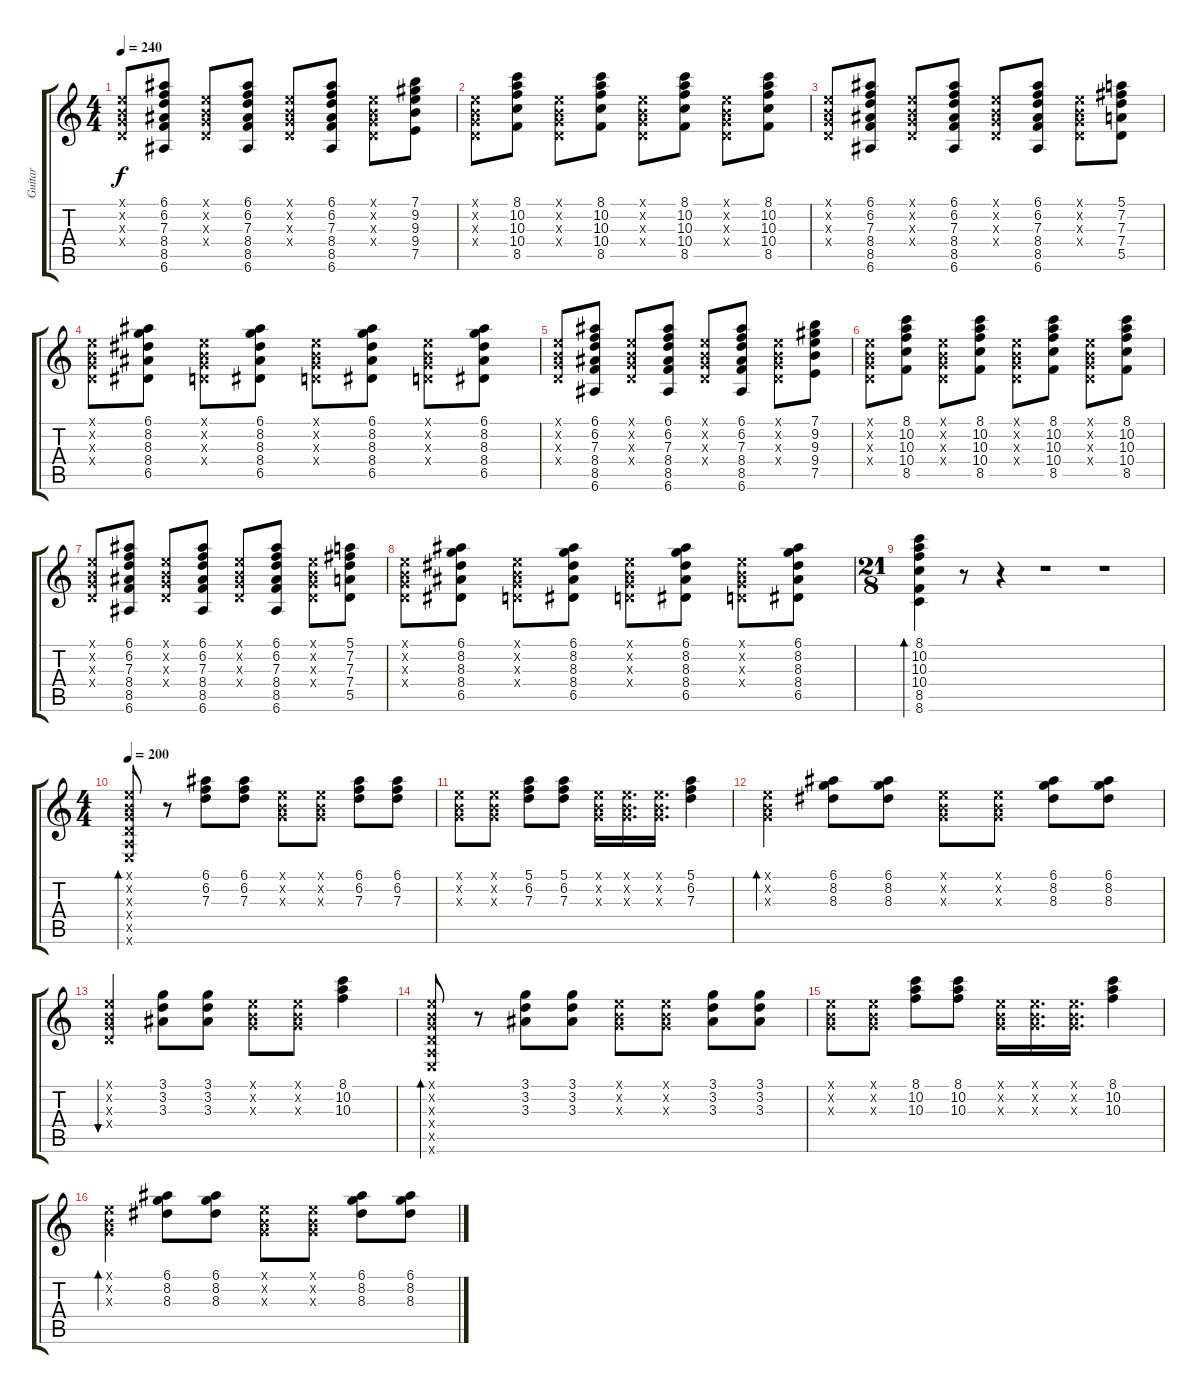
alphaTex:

\track ("Guitar" "Guitar") {instrument electricguitarclean}
\staff {score tabs}
\tuning (E4 B3 G3 D3 A2 E2) {hide}
\ts (4 4)
\tempo 240
\clef g2
\ks c
(0.1{x} 0.2{x} 0.3{x} 0.4{x}).8{dy f} (6.1 6.2 7.3 8.4 8.5 6.6).8 (0.1{x} 0.2{x} 0.3{x} 0.4{x}).8 (6.1 6.2 7.3 8.4 8.5 6.6).8 (0.1{x} 0.2{x} 0.3{x} 0.4{x}).8 (6.1 6.2 7.3 8.4 8.5 6.6).8 (0.1{x} 0.2{x} 0.3{x} 0.4{x}).8 (7.1 9.2 9.3 9.4 7.5).8 |
(0.1{x} 0.2{x} 0.3{x} 0.4{x}).8 (8.1 10.2 10.3 10.4 8.5).8 (0.1{x} 0.2{x} 0.3{x} 0.4{x}).8 (8.1 10.2 10.3 10.4 8.5).8 (0.1{x} 0.2{x} 0.3{x} 0.4{x}).8 (8.1 10.2 10.3 10.4 8.5).8 (0.1{x} 0.2{x} 0.3{x} 0.4{x}).8 (8.1 10.2 10.3 10.4 8.5).8 |
(0.1{x} 0.2{x} 0.3{x} 0.4{x}).8 (6.1 6.2 7.3 8.4 8.5 6.6).8 (0.1{x} 0.2{x} 0.3{x} 0.4{x}).8 (6.1 6.2 7.3 8.4 8.5 6.6).8 (0.1{x} 0.2{x} 0.3{x} 0.4{x}).8 (6.1 6.2 7.3 8.4 8.5 6.6).8 (0.1{x} 0.2{x} 0.3{x} 0.4{x}).8 (5.1 7.2 7.3 7.4 5.5).8 |
(0.1{x} 0.2{x} 0.3{x} 0.4{x}).8 (6.1 8.2 8.3 8.4 6.5).8 (0.1{x} 0.2{x} 0.3{x} 0.4{x}).8 (6.1 8.2 8.3 8.4 6.5).8 (0.1{x} 0.2{x} 0.3{x} 0.4{x}).8 (6.1 8.2 8.3 8.4 6.5).8 (0.1{x} 0.2{x} 0.3{x} 0.4{x}).8 (6.1 8.2 8.3 8.4 6.5).8 |
(0.1{x} 0.2{x} 0.3{x} 0.4{x}).8 (6.1 6.2 7.3 8.4 8.5 6.6).8 (0.1{x} 0.2{x} 0.3{x} 0.4{x}).8 (6.1 6.2 7.3 8.4 8.5 6.6).8 (0.1{x} 0.2{x} 0.3{x} 0.4{x}).8 (6.1 6.2 7.3 8.4 8.5 6.6).8 (0.1{x} 0.2{x} 0.3{x} 0.4{x}).8 (7.1 9.2 9.3 9.4 7.5).8 |
(0.1{x} 0.2{x} 0.3{x} 0.4{x}).8 (8.1 10.2 10.3 10.4 8.5).8 (0.1{x} 0.2{x} 0.3{x} 0.4{x}).8 (8.1 10.2 10.3 10.4 8.5).8 (0.1{x} 0.2{x} 0.3{x} 0.4{x}).8 (8.1 10.2 10.3 10.4 8.5).8 (0.1{x} 0.2{x} 0.3{x} 0.4{x}).8 (8.1 10.2 10.3 10.4 8.5).8 |
(0.1{x} 0.2{x} 0.3{x} 0.4{x}).8 (6.1 6.2 7.3 8.4 8.5 6.6).8 (0.1{x} 0.2{x} 0.3{x} 0.4{x}).8 (6.1 6.2 7.3 8.4 8.5 6.6).8 (0.1{x} 0.2{x} 0.3{x} 0.4{x}).8 (6.1 6.2 7.3 8.4 8.5 6.6).8 (0.1{x} 0.2{x} 0.3{x} 0.4{x}).8 (5.1 7.2 7.3 7.4 5.5).8 |
(0.1{x} 0.2{x} 0.3{x} 0.4{x}).8 (6.1 8.2 8.3 8.4 6.5).8 (0.1{x} 0.2{x} 0.3{x} 0.4{x}).8 (6.1 8.2 8.3 8.4 6.5).8 (0.1{x} 0.2{x} 0.3{x} 0.4{x}).8 (6.1 8.2 8.3 8.4 6.5).8 (0.1{x} 0.2{x} 0.3{x} 0.4{x}).8 (6.1 8.2 8.3 8.4 6.5).8 |
\ts (21 8)
(8.1 10.2 10.3 10.4 8.5 8.6).4{bd 480} r.8 r.4 r.1 r.1 |
\ts (4 4)
\tempo 200
(0.1{x} 0.2{x} 0.3{x} 0.4{x} 0.5{x} 0.6{x}).8{bd 480 volume 16} r.8 (6.1 6.2 7.3).8 (6.1 6.2 7.3).8 (0.1{x} 0.2{x} 0.3{x}).8 (0.1{x} 0.2{x} 0.3{x}).8 (6.1 6.2 7.3).8 (6.1 6.2 7.3).8 |
(0.1{x} 0.2{x} 0.3{x}).8 (0.1{x} 0.2{x} 0.3{x}).8 (5.1 6.2 7.3).8 (5.1 6.2 7.3).8 (0.1{x} 0.2{x} 0.3{x}).16 (0.1{x} 0.2{x} 0.3{x}).16{d} (0.1{x} 0.2{x} 0.3{x}).16{d} (5.1 6.2 7.3).4 |
(0.1{x} 0.2{x} 0.3{x}).4{bd 480} (6.1 8.2 8.3).8 (6.1 8.2 8.3).8 (0.1{x} 0.2{x} 0.3{x}).8 (0.1{x} 0.2{x} 0.3{x}).8 (6.1 8.2 8.3).8 (6.1 8.2 8.3).8 |
(0.1{x} 0.2{x} 0.3{x} 0.4{x}).4{bu 480} (3.1 3.2 3.3).8 (3.1 3.2 3.3).8 (0.1{x} 0.2{x} 0.3{x}).8 (0.1{x} 0.2{x} 0.3{x}).8 (8.1 10.2 10.3).4 |
(0.1{x} 0.2{x} 0.3{x} 0.4{x} 0.5{x} 0.6{x}).8{bd 480} r.8 (3.1 3.2 3.3).8 (3.1 3.2 3.3).8 (0.1{x} 0.2{x} 0.3{x}).8 (0.1{x} 0.2{x} 0.3{x}).8 (3.1 3.2 3.3).8 (3.1 3.2 3.3).8 |
(0.1{x} 0.2{x} 0.3{x}).8 (0.1{x} 0.2{x} 0.3{x}).8 (8.1 10.2 10.3).8 (8.1 10.2 10.3).8 (0.1{x} 0.2{x} 0.3{x}).16 (0.1{x} 0.2{x} 0.3{x}).16{d} (0.1{x} 0.2{x} 0.3{x}).16{d} (8.1 10.2 10.3).4 |
(0.1{x} 0.2{x} 0.3{x}).4{bd 480} (6.1 8.2 8.3).8 (6.1 8.2 8.3).8 (0.1{x} 0.2{x} 0.3{x}).8 (0.1{x} 0.2{x} 0.3{x}).8 (6.1 8.2 8.3).8 (6.1 8.2 8.3).8
